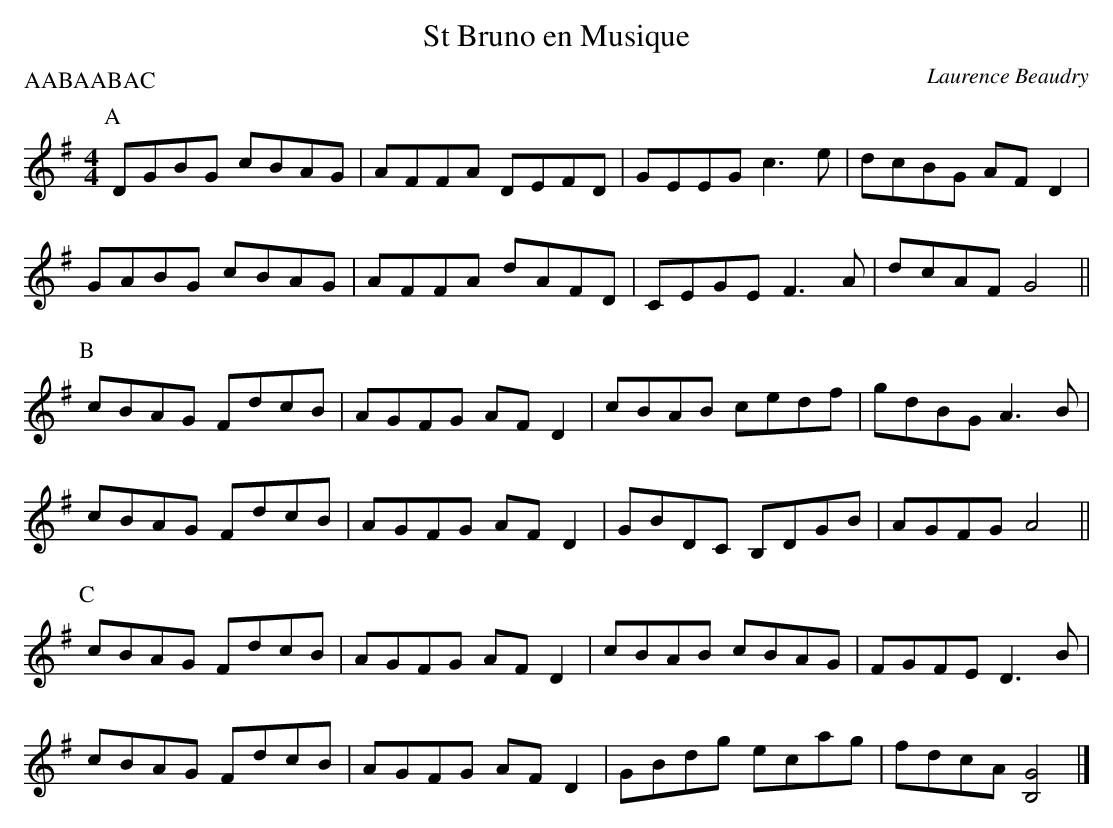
X:1'1'
T:St Bruno en Musique
C:Laurence Beaudry
P:AABAABAC
M:4/4
L:1/8
K:G
P:A
DGBG cBAG | AFFA DEFD | GEEG c3e| dcBG AFD2 |
GABG cBAG | AFFA dAFD | CEGE F3A | dcAF G4 ||
P:B
cBAG FdcB | AGFG AFD2 | cBAB cedf | gdBG A3B |
cBAG FdcB | AGFG AFD2 | GBDC B,DGB | AGFG A4 ||
P:C
cBAG FdcB | AGFG AFD2 | cBAB cBAG | FGFED3B |
cBAG FdcB | AGFG AFD2 | GBdg ecag | fdcA [G4B,4] |]
